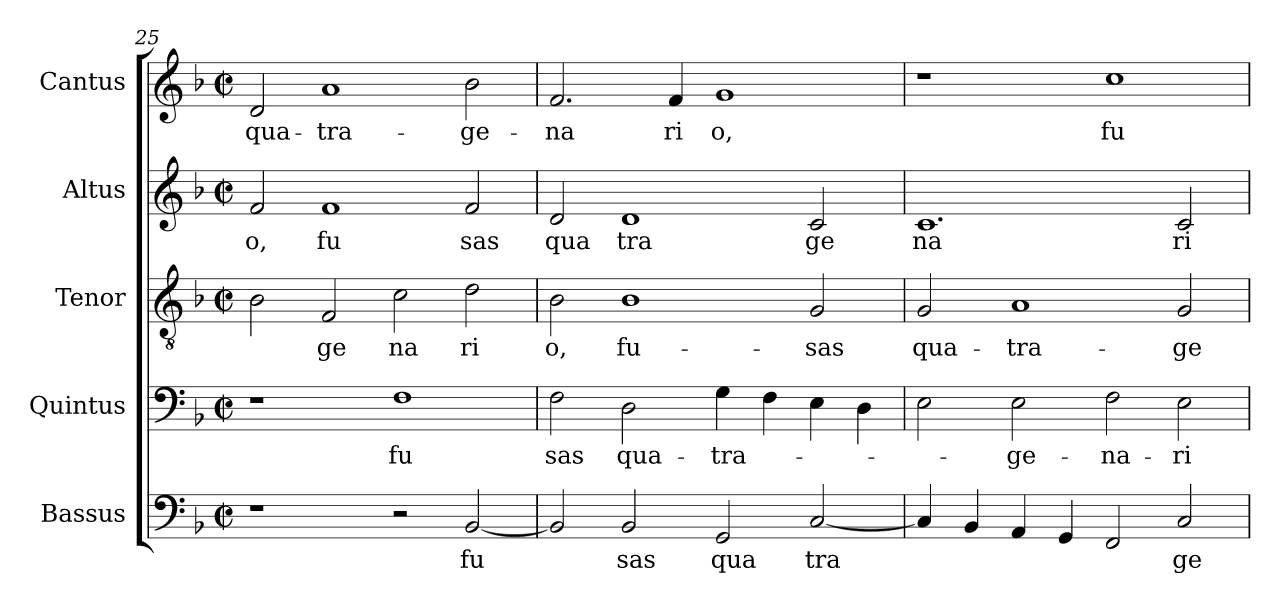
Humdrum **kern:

**kern	**text	**kern	**text	**kern	**text	**kern	**text	**kern	**text
*part5	*part5	*part4	*part4	*part3	*part3	*part2	*part2	*part1	*part1
*staff5	*staff5	*staff4	*staff4	*staff3	*staff3	*staff2	*staff2	*staff1	*staff1
*I"Bassus	*	*I"Quintus	*	*I"Tenor	*	*I"Altus	*	*I"Cantus	*
*clefF4	*	*clefF4	*	*clefGv2	*	*clefG2	*	*clefG2	*
*k[b-]	*	*k[b-]	*	*k[b-]	*	*k[b-]	*	*k[b-]	*
*F:	*	*F:	*	*F:	*	*F:	*	*F:	*
*M2/2	*	*M2/2	*	*M2/2	*	*M2/2	*	*M2/2	*
*met(c|)	*	*met(c|)	*	*met(c|)	*	*met(c|)	*	*met(c|)	*
=25	=25	=25	=25	=25	=25	=25	=25	=25	=25
!	!	!	!	!	!	!	!LO:LY:b:cj	!	!LO:LY:b:cj
1r	.	1r	.	2B-\	.	2f/	o,	2d/	qua-
!	!	!	!	!	!LO:LY:b:cj	!	!LO:LY:b:cj	!	!LO:LY:b:cj
.	.	.	.	2F/	ge	1f	fu	1a	-tra-
!	!	!	!LO:LY:b:cj	!	!LO:LY:b:cj	!	!	!	!
2r	.	1F	fu	2c\	na	.	.	.	.
!	!LO:LY:b:cj	!	!	!	!LO:LY:b:cj	!	!LO:LY:b:cj	!	!LO:LY:b:cj
[>2BB-/	fu	.	.	2d\	ri	2f/	sas	2b-\	-ge-
!!LO:LB:g=z
=26	=26	=26	=26	=26	=26	=26	=26	=26	=26
!	!	!	!LO:LY:b:cj	!	!LO:LY:b:cj	!	!LO:LY:b:cj	!	!LO:LY:b:cj
2BB-/]	.	2F\	sas	2B-\	o,	2d/	qua	2.f/	-na
!	!LO:LY:b:cj	!	!LO:LY:b:cj	!	!LO:LY:b:cj	!	!LO:LY:b:cj	!	!
2BB-/	sas	2D\	qua-	1B-	fu-	1d	tra	.	.
!	!	!	!	!	!	!	!	!	!LO:LY:b:cj
.	.	.	.	.	.	.	.	4f/	ri
!	!LO:LY:b:cj	!	!LO:LY:b	!	!	!	!	!	!LO:LY:b:cj
2GG/	qua	4G\	-tra-	.	.	.	.	1g	o,
.	.	4F\	.	.	.	.	.	.	.
!	!LO:LY:b	!	!	!	!LO:LY:b:cj	!	!LO:LY:b:cj	!	!
[<2C/	tra	4E\	.	2G/	-sas	2c/	ge	.	.
.	.	4D\	.	.	.	.	.	.	.
=27	=27	=27	=27	=27	=27	=27	=27	=27	=27
!	!	!	!	!	!LO:LY:b:cj	!	!LO:LY:b:cj	!	!
4C/]	.	2E\	.	2G/	qua-	1.c	na	1r	.
4BB-/	.	.	.	.	.	.	.	.	.
!	!	!	!LO:LY:b:cj	!	!LO:LY:b:cj	!	!	!	!
4AA/	.	2E\	-ge-	1A	-tra-	.	.	.	.
4GG/	.	.	.	.	.	.	.	.	.
!	!	!	!LO:LY:b:cj	!	!	!	!	!	!LO:LY:b:cj
2FF/	.	2F\	-na-	.	.	.	.	1cc	fu
!	!LO:LY:b:cj	!	!LO:LY:b:cj	!	!LO:LY:b:cj	!	!LO:LY:b:cj	!	!
2C/	ge	2E\	-ri-	2G/	-ge-	2c/	ri	.	.
=	=	=	=	=	=	=	=	=	=
*-	*-	*-	*-	*-	*-	*-	*-	*-	*-
